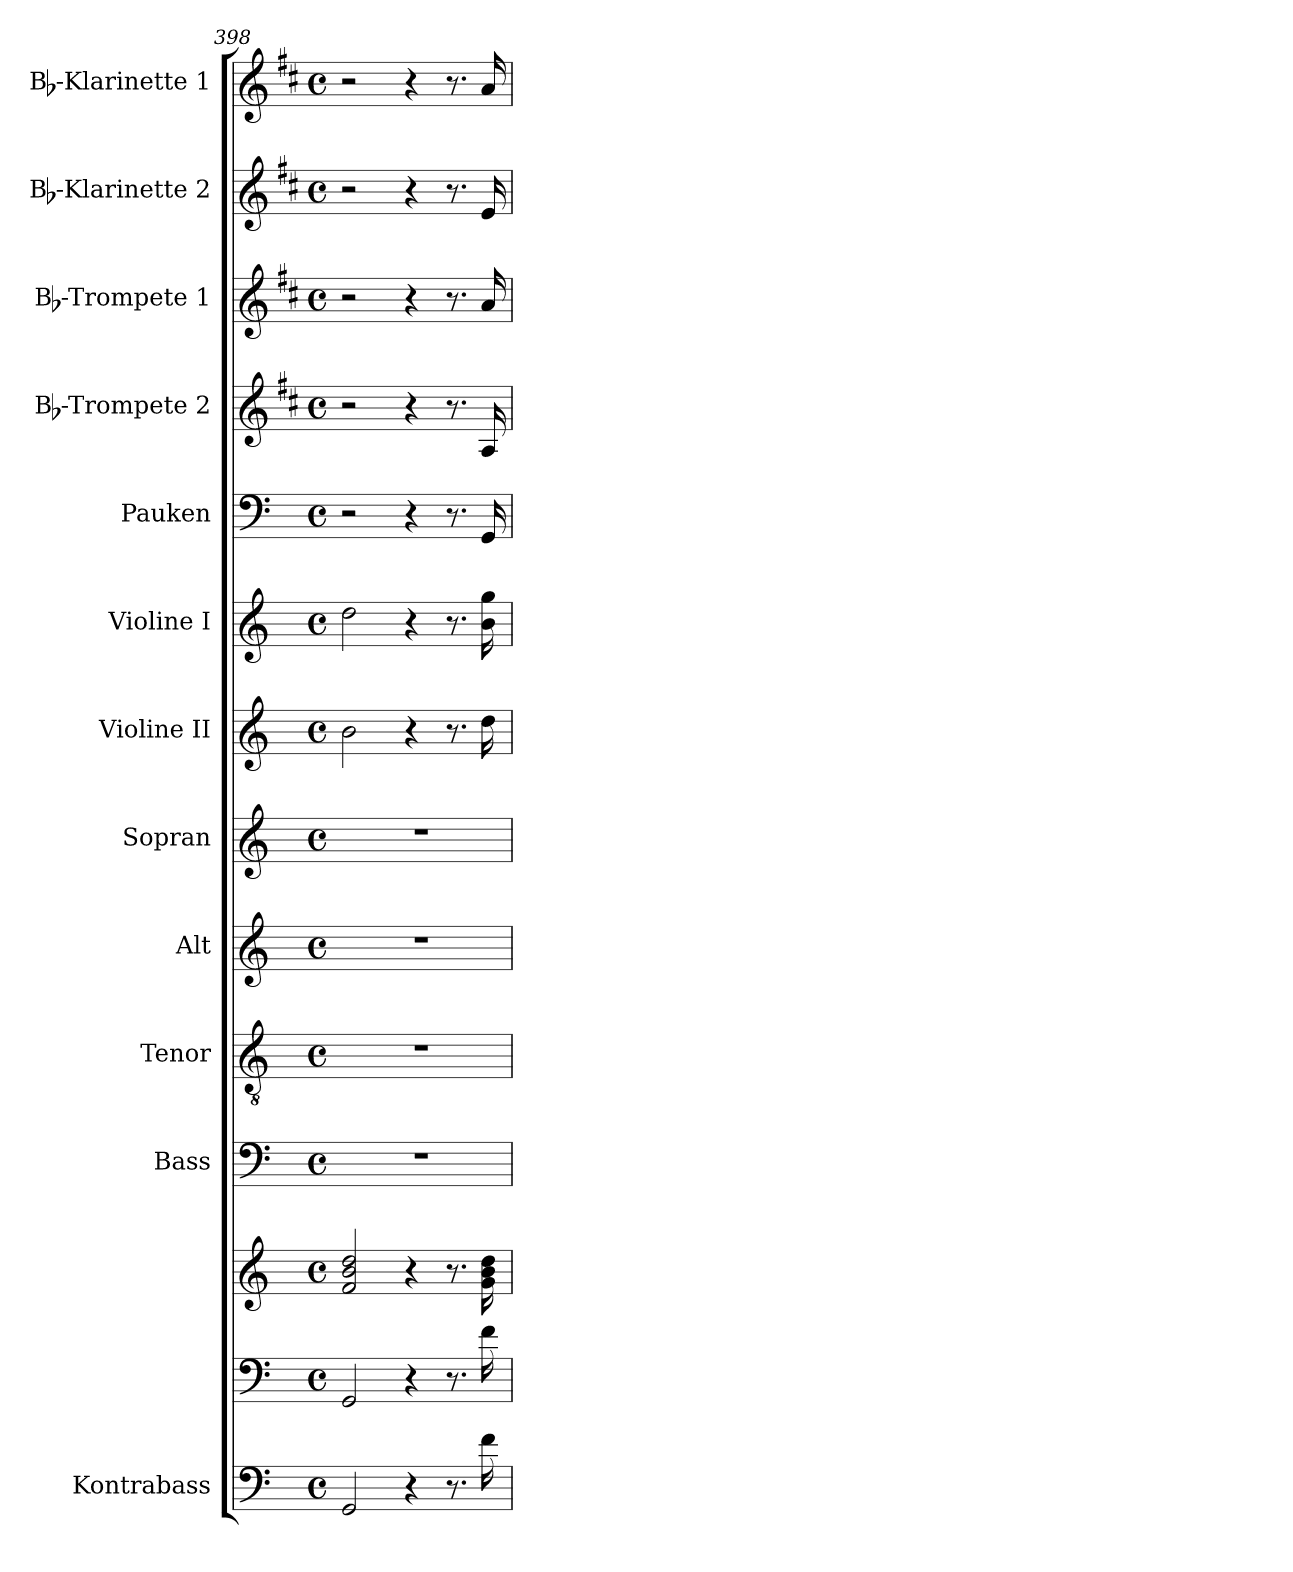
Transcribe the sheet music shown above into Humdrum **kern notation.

**kern	**kern	**kern	**kern	**kern	**kern	**kern	**kern	**kern	**kern	**kern	**kern	**kern	**kern
*part13	*part12	*part12	*part11	*part10	*part9	*part8	*part7	*part6	*part5	*part4	*part3	*part2	*part1
*staff14	*staff13	*staff12	*staff11	*staff10	*staff9	*staff8	*staff7	*staff6	*staff5	*staff4	*staff3	*staff2	*staff1
*I"Kontrabass	*	*	*I"Bass	*I"Tenor	*I"Alt	*I"Sopran	*I"Violine II	*I"Violine I	*I"Pauken	*I"Bb-Trompete 2	*I"Bb-Trompete 1	*I"Bb-Klarinette 2	*I"Bb-Klarinette 1
*I'Kb.	*	*	*I'B.	*I'T.	*I'A.	*I'S.	*I'Vl. II	*I'Vl. I	*I'Pk.	*I'Bb Trp. 2	*I'Bb Trp. 1	*I'Bb Kl. 2	*I'Bb Kl. 1
*clefF4	*clefF4	*clefG2	*clefF4	*clefGv2	*clefG2	*clefG2	*clefG2	*clefG2	*clefF4	*clefG2	*clefG2	*clefG2	*clefG2
*ITrd7c12	*	*	*	*	*	*	*	*	*	*ITrd1c2	*ITrd1c2	*ITrd1c2	*ITrd1c2
*k[]	*k[]	*k[]	*k[]	*k[]	*k[]	*k[]	*k[]	*k[]	*k[]	*k[]	*k[]	*k[]	*k[]
*C:	*C:	*C:	*C:	*C:	*C:	*C:	*C:	*C:	*C:	*C:	*C:	*C:	*C:
*M4/4	*M4/4	*M4/4	*M4/4	*M4/4	*M4/4	*M4/4	*M4/4	*M4/4	*M4/4	*M4/4	*M4/4	*M4/4	*M4/4
*met(c)	*met(c)	*met(c)	*met(c)	*met(c)	*met(c)	*met(c)	*met(c)	*met(c)	*met(c)	*met(c)	*met(c)	*met(c)	*met(c)
=398	=398	=398	=398	=398	=398	=398	=398	=398	=398	=398	=398	=398	=398
2GGG/	2GG/	2f/ 2b/ 2dd/	1r	1r	1r	1r	2b\	2dd\	2r	2r	2r	2r	2r
4r	4r	4r	.	.	.	.	4r	4r	4r	4r	4r	4r	4r
8.r	8.r	8.r	.	.	.	.	8.r	8.r	8.r	8.r	8.r	8.r	8.r
16F\	16f\	16g\ 16b\ 16dd\	.	.	.	.	16dd\	16b\ 16gg\	16GG/	16G/	16g/	16d/	16g/
=	=	=	=	=	=	=	=	=	=	=	=	=	=
*-	*-	*-	*-	*-	*-	*-	*-	*-	*-	*-	*-	*-	*-
